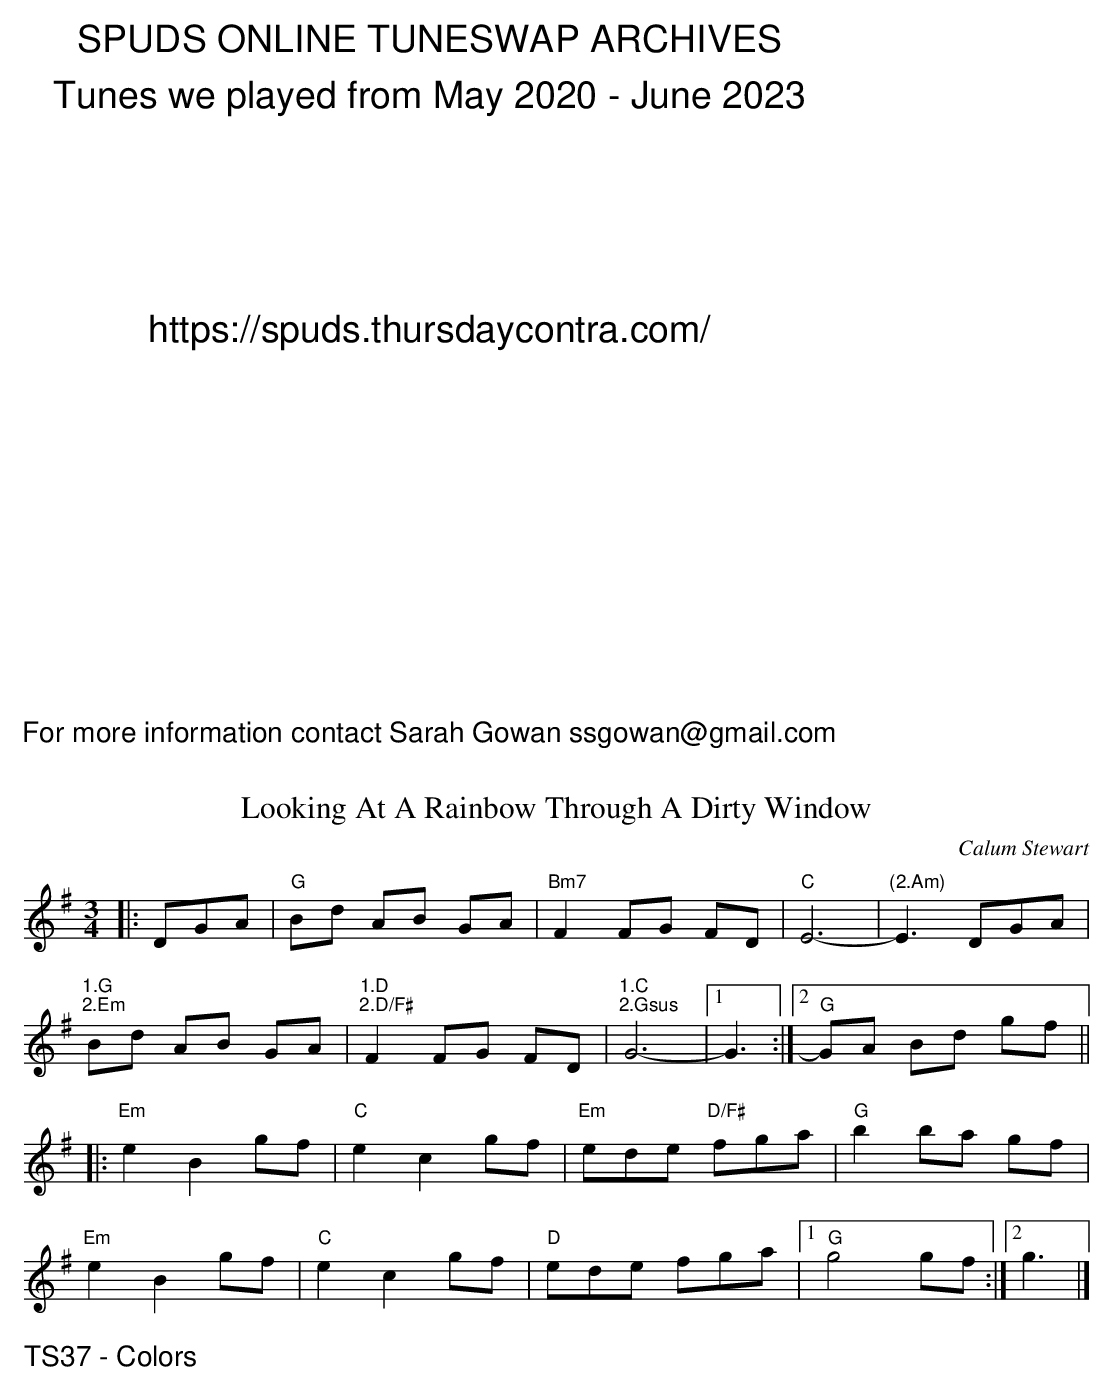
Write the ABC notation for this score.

X:1
T: Looking At A Rainbow Through A Dirty Window
C: Calum Stewart
M: 3/4
L: 1/8
K: Gmaj
|:DGA|"G"Bd AB GA|"Bm7"F2 FG FD|"C"E6-|"(2.Am)"E3 DGA|
"1.G;2.Em"Bd AB GA|"1.D;2.D/F#"F2 FG FD|"1.C;2.Gsus"G6-|1 G3 :|2 "G"GA Bd gf||
|:"Em"e2 B2 gf|"C"e2 c2 gf|"Em"ede "D/F#"fga|"G"b2 ba gf|
"Em"e2 B2 gf|"C"e2 c2 gf|"D"ede fga|1 "G"g4 gf:|2 g3|]
